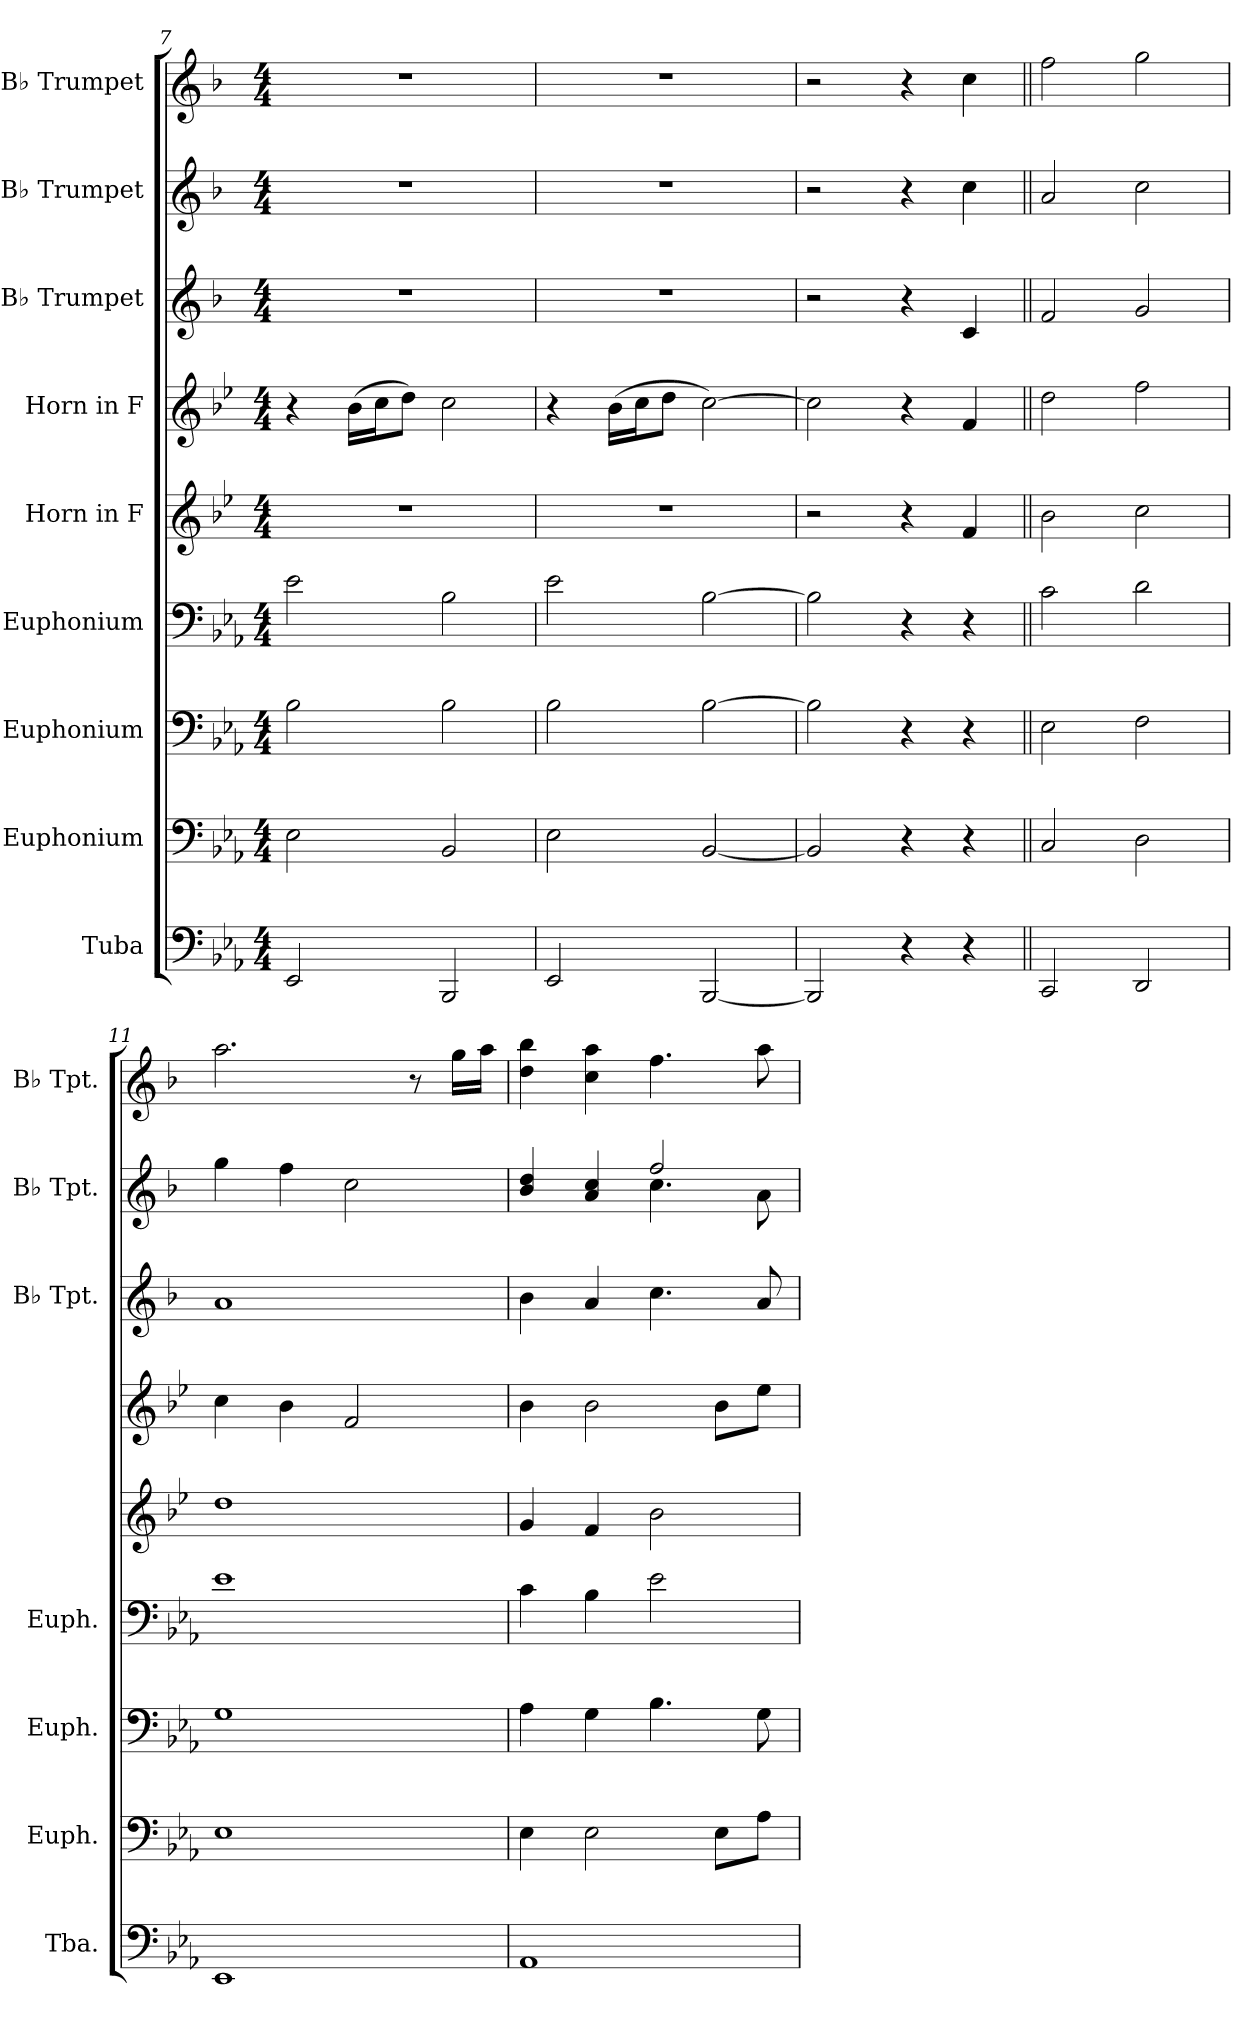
**kern	**kern	**kern	**kern	**kern	**kern	**kern	**kern	**kern
*part9	*part8	*part7	*part6	*part5	*part4	*part3	*part2	*part1
*staff9	*staff8	*staff7	*staff6	*staff5	*staff4	*staff3	*staff2	*staff1
*I"Tuba	*I"Euphonium	*I"Euphonium	*I"Euphonium	*I"Horn in F	*I"Horn in F	*I"B♭ Trumpet	*I"B♭ Trumpet	*I"B♭ Trumpet
*I'Tba.	*I'Euph.	*I'Euph.	*I'Euph.	*	*	*I'B♭ Tpt.	*I'B♭ Tpt.	*I'B♭ Tpt.
*clefF4	*clefF4	*clefF4	*clefF4	*clefG2	*clefG2	*clefG2	*clefG2	*clefG2
*	*	*	*	*ITrd4c7	*ITrd4c7	*ITrd1c2	*ITrd1c2	*ITrd1c2
*k[b-e-a-]	*k[b-e-a-]	*k[b-e-a-]	*k[b-e-a-]	*k[b-e-a-]	*k[b-e-a-]	*k[b-e-a-]	*k[b-e-a-]	*k[b-e-a-]
*M4/4	*M4/4	*M4/4	*M4/4	*M4/4	*M4/4	*M4/4	*M4/4	*M4/4
=7	=7	=7	=7	=7	=7	=7	=7	=7
2EE-/	2E-\	2B-\	2e-\	1r	4r	1r	1r	1r
.	.	.	.	.	(16e-\LL	.	.	.
.	.	.	.	.	16f\J	.	.	.
.	.	.	.	.	8g\J)	.	.	.
2BBB-/	2BB-/	2B-\	2B-\	.	2f\	.	.	.
=8	=8	=8	=8	=8	=8	=8	=8	=8
2EE-/	2E-\	2B-\	2e-\	1r	4r	1r	1r	1r
.	.	.	.	.	(16e-\LL	.	.	.
.	.	.	.	.	16f\J	.	.	.
.	.	.	.	.	8g\J	.	.	.
[2BBB-/	[2BB-/	[2B-\	[2B-\	.	[2f\)	.	.	.
!!LO:PB:g=z
=9	=9	=9	=9	=9	=9	=9	=9	=9
2BBB-/]	2BB-/]	2B-\]	2B-\]	2r	2f\]	2r	2r	2r
4r	4r	4r	4r	4r	4r	4r	4r	4r
4r	4r	4r	4r	4B-/	4B-/	4B-/	4b-\	4b-\
=10||	=10||	=10||	=10||	=10||	=10||	=10||	=10||	=10||
2CC/	2C/	2E-\	2c\	2e-\	2g\	2e-/	2g/	2ee-\
2DD/	2D\	2F\	2d\	2f\	2b-\	2f/	2b-\	2ff\
=11	=11	=11	=11	=11	=11	=11	=11	=11
1EE-	1E-	1G	1e-	1g	4f\	1g	4ff\	2.gg\
.	.	.	.	.	4e-\	.	4ee-\	.
.	.	.	.	.	2B-/	.	2b-\	.
.	.	.	.	.	.	.	.	8r
.	.	.	.	.	.	.	.	16ff\LL
.	.	.	.	.	.	.	.	16gg\JJ
=12	=12	=12	=12	=12	=12	=12	=12	=12
*	*	*	*	*	*	*	*^	*
1AA-	4E-\	4A-\	4c\	4c/	4e-\	4a-\	4a-/ 4cc/	2ryy	4cc\ 4aa-\
.	2E-\	4G\	4B-\	4B-/	2e-\	4g/	4g/ 4b-/	.	4b-\ 4gg\
.	.	4.B-\	2e-\	2e-\	.	4.b-\	2ee-/	4.b-\	4.ee-\
.	8E-\L	.	.	.	8e-\L	.	.	.	.
.	8A-\J	8G\	.	.	8a-\J	8g/	.	8g\	8gg\
*	*	*	*	*	*	*	*v	*v	*
=	=	=	=	=	=	=	=	=
*-	*-	*-	*-	*-	*-	*-	*-	*-
